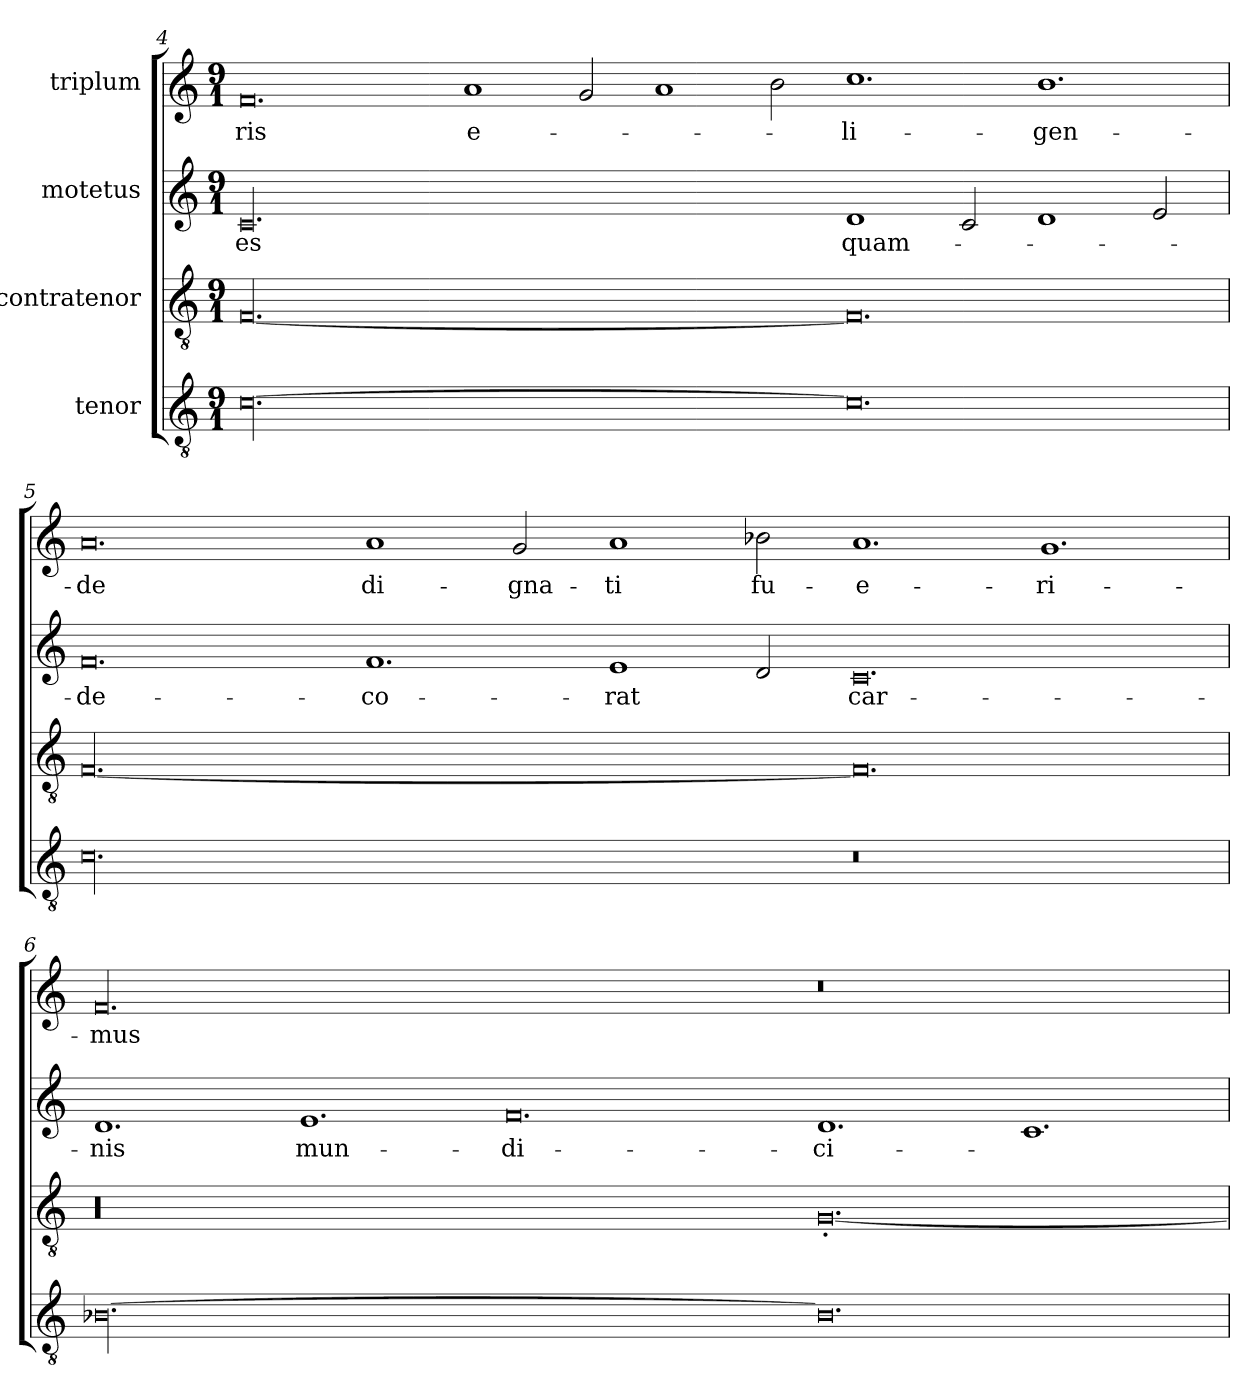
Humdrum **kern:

**kern	**kern	**kern	**text	**kern	**text
*part4	*part3	*part2	*part2	*part1	*part1
*staff4	*staff3	*staff2	*staff2	*staff1	*staff1
*I"tenor	*I"contratenor	*I"motetus	*	*I"triplum	*
*clefGv2	*clefGv2	*clefG2	*	*clefG2	*
*k[]	*k[]	*k[]	*	*k[]	*
*C:	*C:	*C:	*	*C:	*
*M9/1	*M9/1	*M9/1	*	*M9/1	*
=4	=4	=4	=4	=4	=4
[00.c\	[00.F/	00.c/	-es	0.f/	-ris
.	.	.	.	1a/	e-
.	.	.	.	2g/	.
.	.	.	.	1a/	.
.	.	.	.	2b\	.
0.c\]	0.F/]	1d/	quam-	1.cc\	-li-
.	.	2c/	.	.	.
.	.	1d/	.	1.b\	-gen-
.	.	2e/	.	.	.
!!LO:LB:g=z
=5	=5	=5	=5	=5	=5
00.c\	[00.F/	0.f/	de-	0.a/	-de
.	.	1.f/	-co-	1a/	di-
.	.	.	.	2g/	-gna-
.	.	1e/	-rat	1a/	-ti
.	.	2d/	.	2b-X\	fu-
0.r	0.F/]	0.c/	car-	1.a/	-e-
.	.	.	.	1.g/	-ri-
=6	=6	=6	=6	=6	=6
[00.B-X\	00.r	1.d/	-nis	00.f/	-mus
.	.	1.e/	mun-	.	.
.	.	0.f/	-di-	.	.
0.B-\]	[0.G'/	1.d/	-ci-	0.r	.
.	.	1.c/	.	.	.
=	=	=	=	=	=
*-	*-	*-	*-	*-	*-
